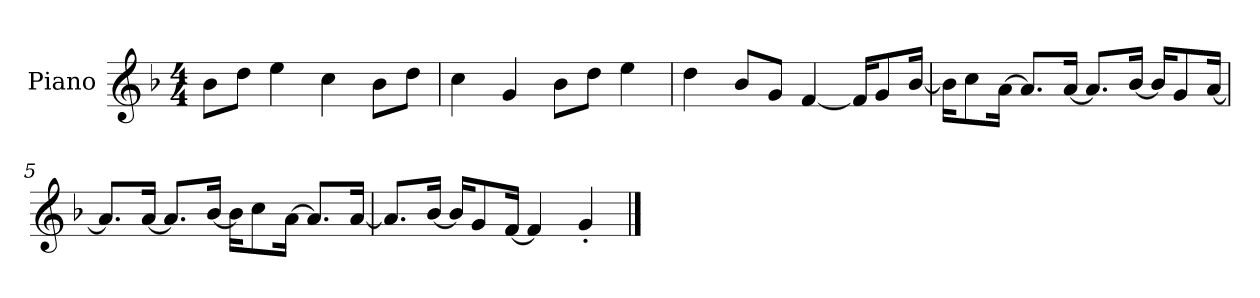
**kern
*part1
*staff1
*I"Piano
*I'P-no
*clefG2
*k[b-]
*M4/4
*MM90
=1
8b-\L
8dd\J
4ee\
4cc\
8b-\L
8dd\J
=2
4cc\
4g/
8b-\L
8dd\J
4ee\
=3
4dd\
8b-/L
8g/J
[4f/
16f/KL]
8g/
[16b-/Jk
=4
16b-\KL]
8cc\
[16a\Jk
8.a/L]
[16a/Jk
8.a/L]
[16b-/Jk
16b-/KL]
8g/
[16a/Jk
=5
8.a/L]
[16a/Jk
8.a/L]
[16b-/Jk
16b-\KL]
8cc\
[16a\Jk
8.a/L]
[16a/Jk
!!LO:LB:g=z
=6
8.a/L]
[16b-/Jk
16b-/KL]
8g/
[16f/Jk
4f/]
4g'/
==
*-
